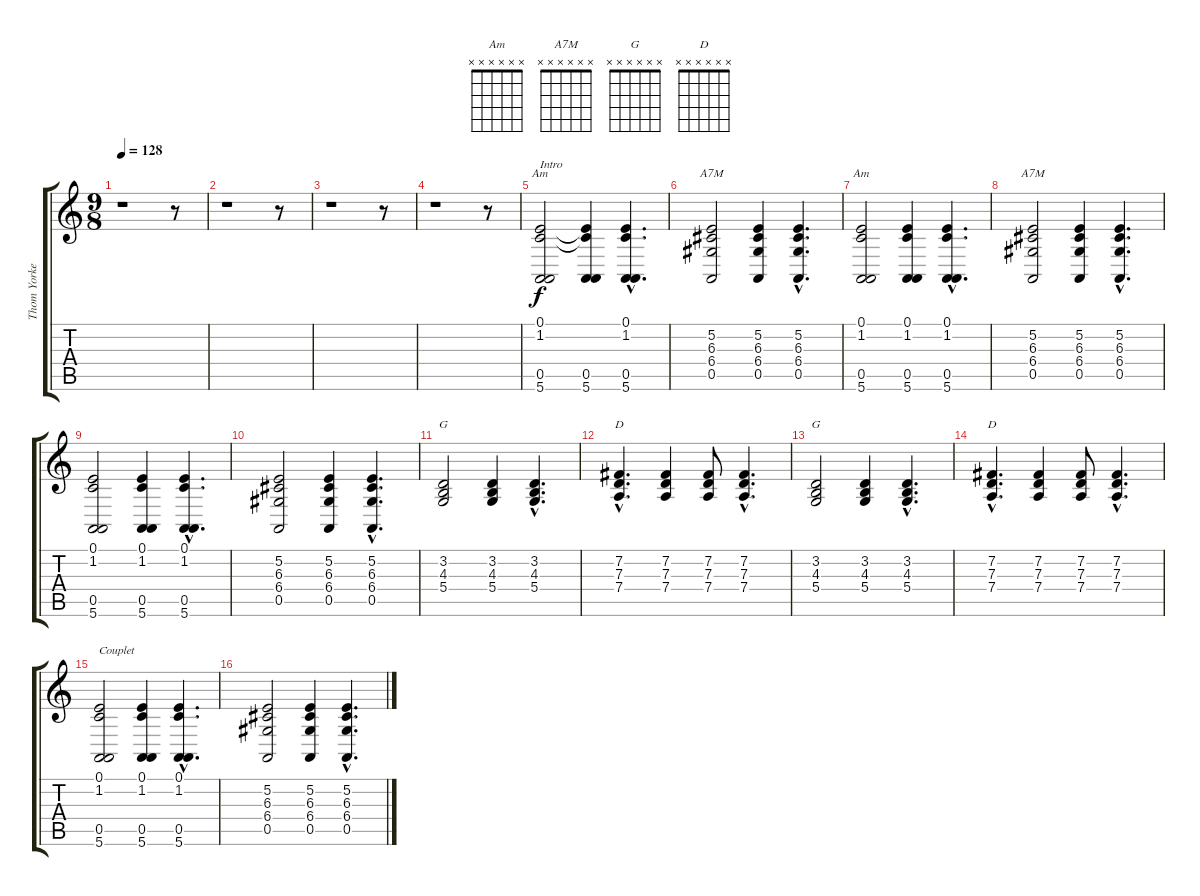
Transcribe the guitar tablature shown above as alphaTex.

\track ("Thom Yorke - Rhodes Piano" "Thom Yorke") {instrument electricpiano1}
\staff {score tabs}
\tuning (E4 B3 G3 D3 A2 E2) {hide}
\chord ("Am" 0 1 x x 0 5)
\chord ("A7M" x 5 6 6 0 x) {firstfret 2}
\chord ("Am" x x x x x x) {firstfret 0}
\chord ("A7M" x x x x x x) {firstfret 0}
\chord ("G" x 3 4 5 x x)
\chord ("D" x 7 7 7 x x) {firstfret 4}
\chord ("G" x x x x x x) {firstfret 0}
\chord ("D" x x x x x x) {firstfret 0}
\ts (9 8)
\tempo 128
\clef g2
\ks c
r.1{dy f instrument electricpiano1} r.8 |
r.1 r.8 |
r.1 r.8 |
r.1 r.8 |
(0.1 1.2 0.5 5.6).2{ch "Am" txt "Intro"} (0.1{t} 1.2{t} 0.5 5.6).4 (0.1{hac} 1.2{hac} 0.5{hac} 5.6{hac}).4{d} |
(5.2 6.3 6.4 0.5).2{ch "A7M"} (5.2 6.3 6.4 0.5).4 (5.2{hac} 6.3{hac} 6.4{hac} 0.5{hac}).4{d} |
(0.1 1.2 0.5 5.6).2{ch "Am"} (0.1 1.2 0.5 5.6).4 (0.1{hac} 1.2{hac} 0.5{hac} 5.6{hac}).4{d} |
(5.2 6.3 6.4 0.5).2{ch "A7M"} (5.2 6.3 6.4 0.5).4 (5.2{hac} 6.3{hac} 6.4{hac} 0.5{hac}).4{d} |
(0.1 1.2 0.5 5.6).2 (0.1 1.2 0.5 5.6).4 (0.1{hac} 1.2{hac} 0.5{hac} 5.6{hac}).4{d} |
(5.2 6.3 6.4 0.5).2 (5.2 6.3 6.4 0.5).4 (5.2{hac} 6.3{hac} 6.4{hac} 0.5{hac}).4{d} |
(3.2 4.3 5.4).2{ch "G"} (3.2 4.3 5.4).4 (3.2{hac} 4.3{hac} 5.4{hac}).4{d} |
(7.2{hac} 7.3{hac} 7.4{hac}).4{d ch "D"} (7.2 7.3 7.4).4 (7.2 7.3 7.4).8 (7.2{hac} 7.3{hac} 7.4{hac}).4{d} |
(3.2 4.3 5.4).2{ch "G"} (3.2 4.3 5.4).4 (3.2{hac} 4.3{hac} 5.4{hac}).4{d} |
(7.2{hac} 7.3{hac} 7.4{hac}).4{d ch "D"} (7.2 7.3 7.4).4 (7.2 7.3 7.4).8 (7.2{hac} 7.3{hac} 7.4{hac}).4{d} |
(0.1 1.2 0.5 5.6).2{txt "Couplet"} (0.1 1.2 0.5 5.6).4 (0.1{hac} 1.2{hac} 0.5{hac} 5.6{hac}).4{d} |
(5.2 6.3 6.4 0.5).2 (5.2 6.3 6.4 0.5).4 (5.2{hac} 6.3{hac} 6.4{hac} 0.5{hac}).4{d}
